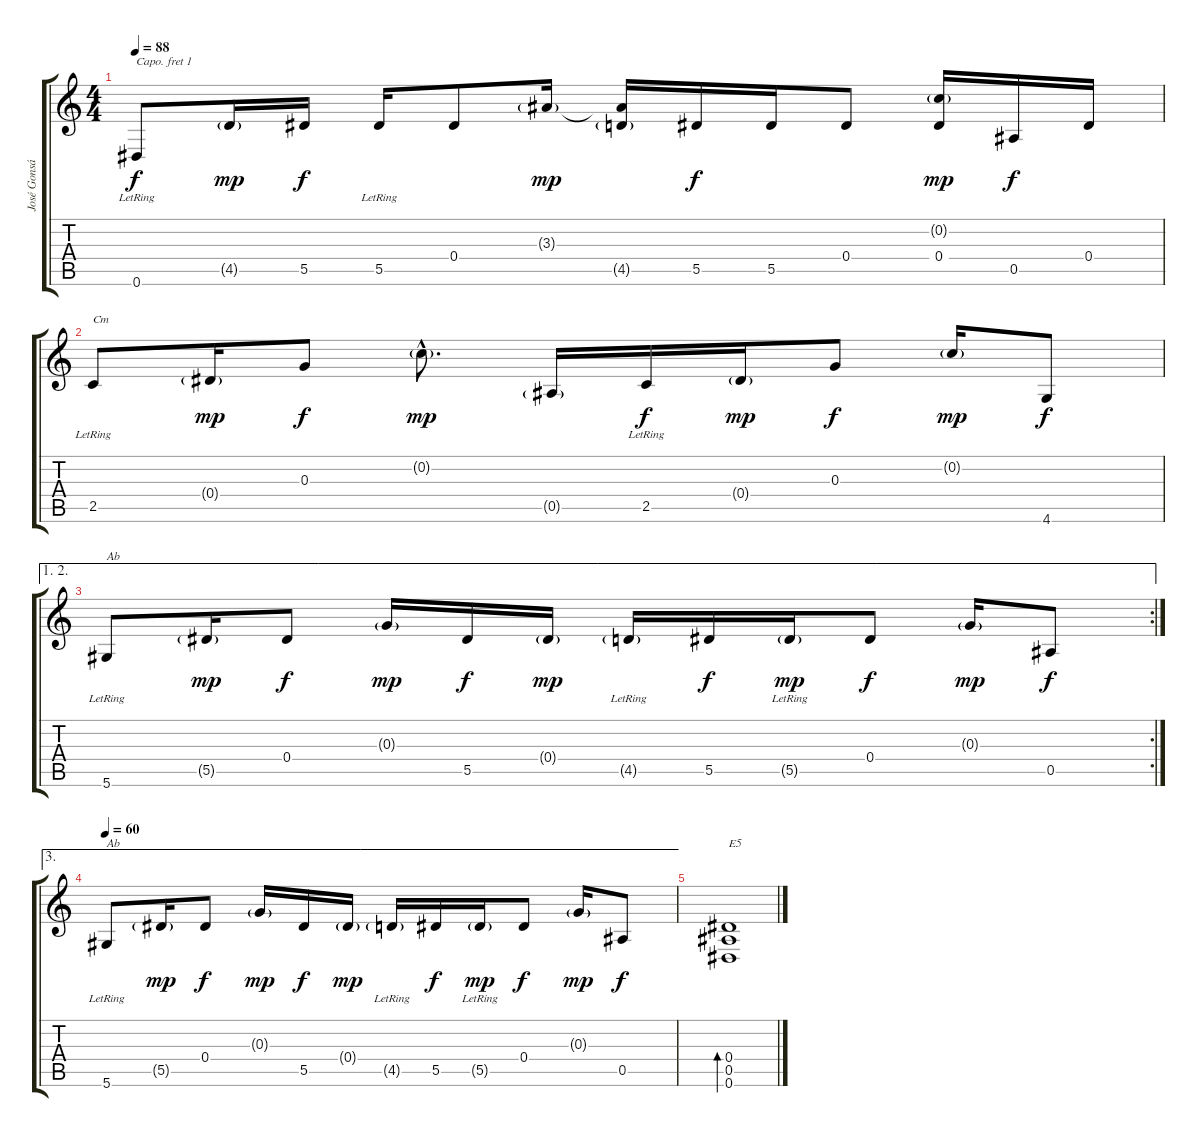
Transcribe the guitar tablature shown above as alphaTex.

\track ("José Gonsález - Guitar" "José Gonsá") {instrument acousticguitarnylon}
\staff {score tabs}
\capo 1
\tuning (E4 B3 Gb3 D3 A2 D2) {hide}
\ts (4 4)
\tempo 88
\clef g2
\ks c
0.6{lr}.8{dy f} 4.5{g}.16{dy mp} 5.5.16{dy f} 5.5{lr}.16 0.4.8 3.3{g}.16{dy mp} (3.3{t} 4.5{g}).16 5.5.16{dy f} 5.5.16 0.4.8 (0.2{g} 0.4).16{dy mp} 0.5.16{dy f} 0.4.16 |
2.5{lr}.8{txt "Cm"} 0.4{g}.16{dy mp} 0.3.8{dy f} 0.2{g hac}.8{d dy mp} 0.5{g}.16 2.5{lr}.16{dy f} 0.4{g}.16{dy mp} 0.3.8{dy f} 0.2{g}.16{dy mp} 4.6.8{dy f} |
\ae (1 2)
\rc 2
5.6{lr}.8{txt "Ab"} 5.5{g}.16{dy mp} 0.4.8{dy f} 0.3{g}.16{dy mp} 5.5.16{dy f} 0.4{g}.16{dy mp} 4.5{g lr}.16 5.5.16{dy f} 5.5{g lr}.16{dy mp} 0.4.8{dy f} 0.3{g}.16{dy mp} 0.5.8{dy f} |
\ae 3
\tempo 60
5.6{lr}.8{txt "Ab"} 5.5{g}.16{dy mp} 0.4.8{dy f} 0.3{g}.16{dy mp} 5.5.16{dy f} 0.4{g}.16{dy mp} 4.5{g lr}.16 5.5.16{dy f} 5.5{g lr}.16{dy mp} 0.4.8{dy f} 0.3{g}.16{dy mp} 0.5.8{dy f} |
(0.4 0.5 0.6).1{bd 120 txt "E5"}
